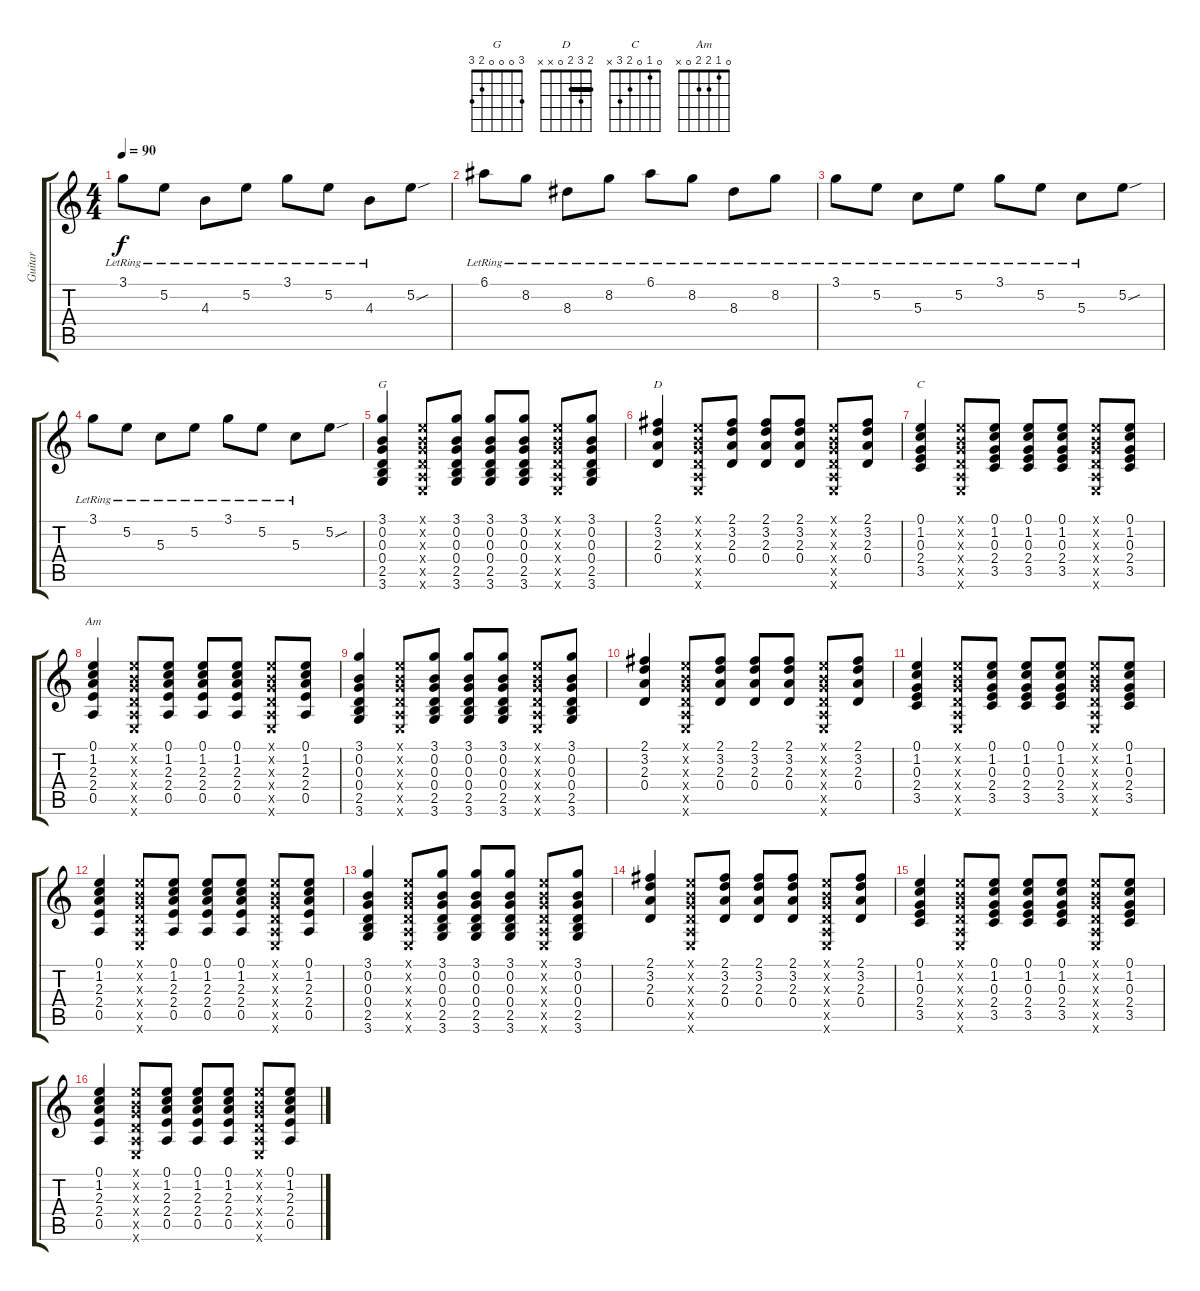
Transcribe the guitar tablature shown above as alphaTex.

\track ("Guitar" "Guitar") {instrument acousticguitarsteel}
\staff {score tabs}
\tuning (E4 B3 G3 D3 A2 E2) {hide}
\chord ("G" 3 0 0 0 2 3)
\chord ("D" 2 3 2 0 x x) {barre 2}
\chord ("C" 0 1 0 2 3 x)
\chord ("Am" 0 1 2 2 0 x)
\ts (4 4)
\tempo 90
\clef g2
\ks c
3.1{lr}.8{dy f volume 16} 5.2{lr}.8 4.3{lr}.8 5.2{lr}.8 3.1{lr}.8 5.2{lr}.8 4.3{lr}.8 5.2{sou}.8 |
6.1{lr}.8 8.2{lr}.8 8.3{lr}.8 8.2{lr}.8 6.1{lr}.8 8.2{lr}.8 8.3{lr}.8 8.2{lr}.8 |
3.1{lr}.8 5.2{lr}.8 5.3{lr}.8 5.2{lr}.8 3.1{lr}.8 5.2{lr}.8 5.3{lr}.8 5.2{sou}.8 |
3.1{lr}.8 5.2{lr}.8 5.3{lr}.8 5.2{lr}.8 3.1{lr}.8 5.2{lr}.8 5.3{lr}.8 5.2{sou}.8 |
(3.1 0.2 0.3 0.4 2.5 3.6).4{ch "G"} (0.1{x} 0.2{x} 0.3{x} 0.4{x} 0.5{x} 0.6{x}).8 (3.1 0.2 0.3 0.4 2.5 3.6).8 (3.1 0.2 0.3 0.4 2.5 3.6).8 (3.1 0.2 0.3 0.4 2.5 3.6).8 (0.1{x} 0.2{x} 0.3{x} 0.4{x} 0.5{x} 0.6{x}).8 (3.1 0.2 0.3 0.4 2.5 3.6).8 |
(2.1 3.2 2.3 0.4).4{ch "D"} (0.1{x} 0.2{x} 0.3{x} 0.4{x} 0.5{x} 0.6{x}).8 (2.1 3.2 2.3 0.4).8 (2.1 3.2 2.3 0.4).8 (2.1 3.2 2.3 0.4).8 (0.1{x} 0.2{x} 0.3{x} 0.4{x} 0.5{x} 0.6{x}).8 (2.1 3.2 2.3 0.4).8 |
(0.1 1.2 0.3 2.4 3.5).4{ch "C"} (0.1{x} 0.2{x} 0.3{x} 0.4{x} 0.5{x} 0.6{x}).8 (0.1 1.2 0.3 2.4 3.5).8 (0.1 1.2 0.3 2.4 3.5).8 (0.1 1.2 0.3 2.4 3.5).8 (0.1{x} 0.2{x} 0.3{x} 0.4{x} 0.5{x} 0.6{x}).8 (0.1 1.2 0.3 2.4 3.5).8 |
(0.1 1.2 2.3 2.4 0.5).4{ch "Am"} (0.1{x} 0.2{x} 0.3{x} 0.4{x} 0.5{x} 0.6{x}).8 (0.1 1.2 2.3 2.4 0.5).8 (0.1 1.2 2.3 2.4 0.5).8 (0.1 1.2 2.3 2.4 0.5).8 (0.1{x} 0.2{x} 0.3{x} 0.4{x} 0.5{x} 0.6{x}).8 (0.1 1.2 2.3 2.4 0.5).8 |
(3.1 0.2 0.3 0.4 2.5 3.6).4 (0.1{x} 0.2{x} 0.3{x} 0.4{x} 0.5{x} 0.6{x}).8 (3.1 0.2 0.3 0.4 2.5 3.6).8 (3.1 0.2 0.3 0.4 2.5 3.6).8 (3.1 0.2 0.3 0.4 2.5 3.6).8 (0.1{x} 0.2{x} 0.3{x} 0.4{x} 0.5{x} 0.6{x}).8 (3.1 0.2 0.3 0.4 2.5 3.6).8 |
(2.1 3.2 2.3 0.4).4 (0.1{x} 0.2{x} 0.3{x} 0.4{x} 0.5{x} 0.6{x}).8 (2.1 3.2 2.3 0.4).8 (2.1 3.2 2.3 0.4).8 (2.1 3.2 2.3 0.4).8 (0.1{x} 0.2{x} 0.3{x} 0.4{x} 0.5{x} 0.6{x}).8 (2.1 3.2 2.3 0.4).8 |
(0.1 1.2 0.3 2.4 3.5).4 (0.1{x} 0.2{x} 0.3{x} 0.4{x} 0.5{x} 0.6{x}).8 (0.1 1.2 0.3 2.4 3.5).8 (0.1 1.2 0.3 2.4 3.5).8 (0.1 1.2 0.3 2.4 3.5).8 (0.1{x} 0.2{x} 0.3{x} 0.4{x} 0.5{x} 0.6{x}).8 (0.1 1.2 0.3 2.4 3.5).8 |
(0.1 1.2 2.3 2.4 0.5).4 (0.1{x} 0.2{x} 0.3{x} 0.4{x} 0.5{x} 0.6{x}).8 (0.1 1.2 2.3 2.4 0.5).8 (0.1 1.2 2.3 2.4 0.5).8 (0.1 1.2 2.3 2.4 0.5).8 (0.1{x} 0.2{x} 0.3{x} 0.4{x} 0.5{x} 0.6{x}).8 (0.1 1.2 2.3 2.4 0.5).8 |
(3.1 0.2 0.3 0.4 2.5 3.6).4 (0.1{x} 0.2{x} 0.3{x} 0.4{x} 0.5{x} 0.6{x}).8 (3.1 0.2 0.3 0.4 2.5 3.6).8 (3.1 0.2 0.3 0.4 2.5 3.6).8 (3.1 0.2 0.3 0.4 2.5 3.6).8 (0.1{x} 0.2{x} 0.3{x} 0.4{x} 0.5{x} 0.6{x}).8 (3.1 0.2 0.3 0.4 2.5 3.6).8 |
(2.1 3.2 2.3 0.4).4 (0.1{x} 0.2{x} 0.3{x} 0.4{x} 0.5{x} 0.6{x}).8 (2.1 3.2 2.3 0.4).8 (2.1 3.2 2.3 0.4).8 (2.1 3.2 2.3 0.4).8 (0.1{x} 0.2{x} 0.3{x} 0.4{x} 0.5{x} 0.6{x}).8 (2.1 3.2 2.3 0.4).8 |
(0.1 1.2 0.3 2.4 3.5).4 (0.1{x} 0.2{x} 0.3{x} 0.4{x} 0.5{x} 0.6{x}).8 (0.1 1.2 0.3 2.4 3.5).8 (0.1 1.2 0.3 2.4 3.5).8 (0.1 1.2 0.3 2.4 3.5).8 (0.1{x} 0.2{x} 0.3{x} 0.4{x} 0.5{x} 0.6{x}).8 (0.1 1.2 0.3 2.4 3.5).8 |
(0.1 1.2 2.3 2.4 0.5).4 (0.1{x} 0.2{x} 0.3{x} 0.4{x} 0.5{x} 0.6{x}).8 (0.1 1.2 2.3 2.4 0.5).8 (0.1 1.2 2.3 2.4 0.5).8 (0.1 1.2 2.3 2.4 0.5).8 (0.1{x} 0.2{x} 0.3{x} 0.4{x} 0.5{x} 0.6{x}).8 (0.1 1.2 2.3 2.4 0.5).8
